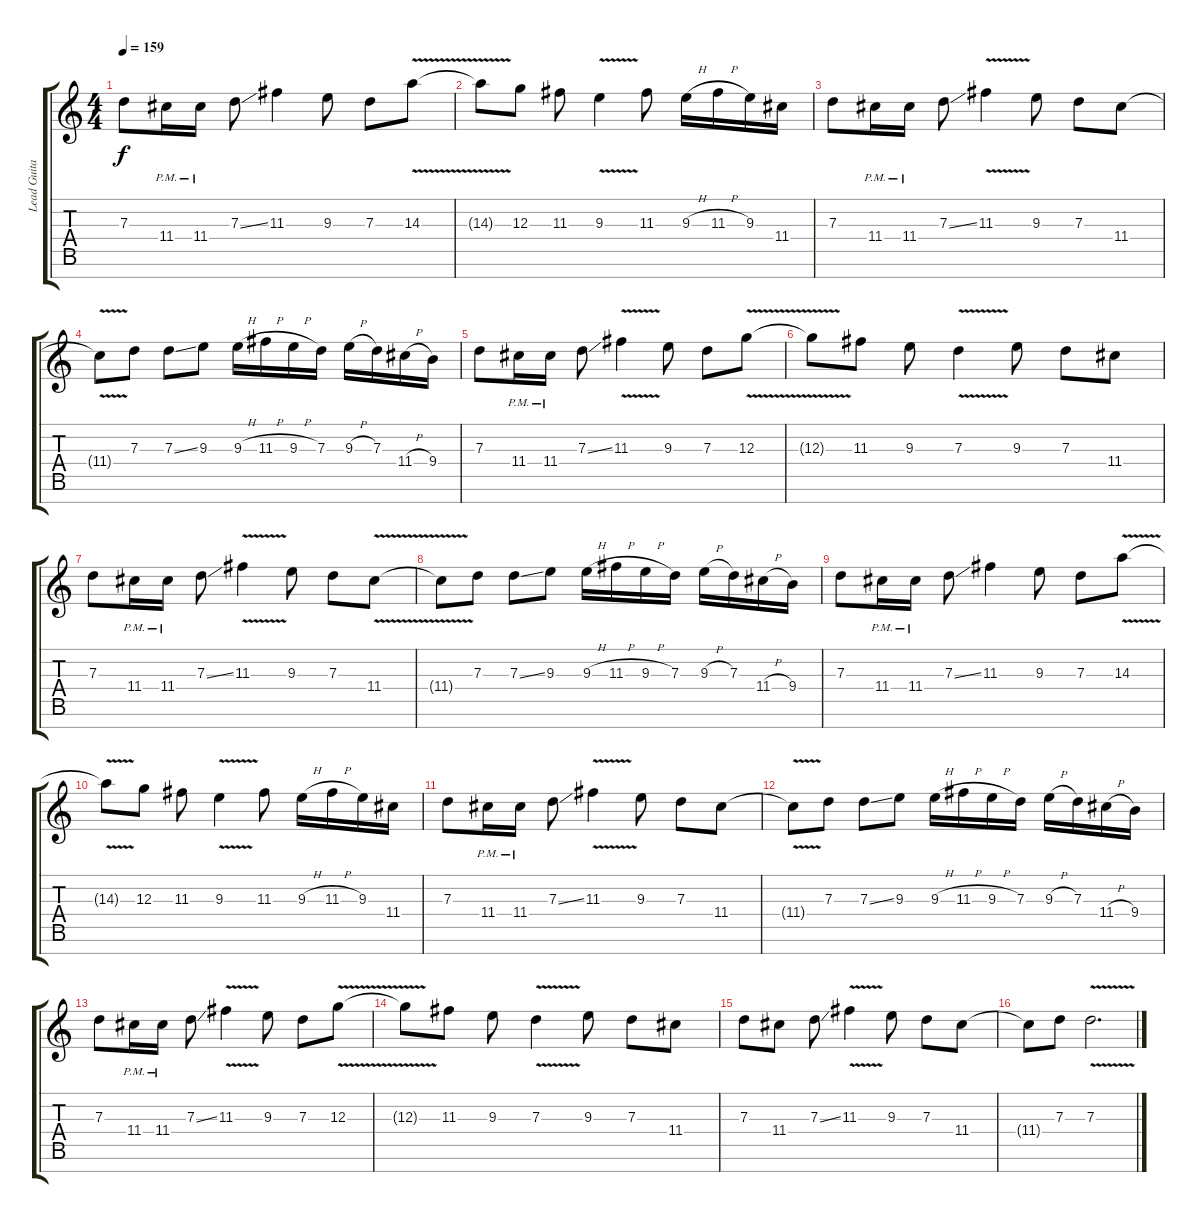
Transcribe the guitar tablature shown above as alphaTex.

\track ("Lead Guitar 2" "Lead Guita") {instrument distortionguitar}
\staff {score tabs}
\tuning (E4 B3 G3 D3 A2 E2 B1) {hide}
\ts (4 4)
\tempo 159
\clef g2
\ks c
7.3.8{dy f} 11.4{pm}.16 11.4{pm}.16 7.3{ss}.8 11.3.4 9.3.8 7.3.8 14.3{v}.8 |
14.3{v t}.8 12.3.8 11.3.8 9.3{v}.4 11.3.8 9.3{h}.16 11.3{h}.16 9.3.16 11.4.16 |
7.3.8 11.4{pm}.16 11.4{pm}.16 7.3{ss}.8 11.3{v}.4 9.3.8 7.3.8 11.4.8 |
11.4{v t}.8 7.3.8 7.3{ss}.8 9.3.8 9.3{h}.16 11.3{h}.16 9.3{h}.16 7.3.16 9.3{h}.16 7.3.16 11.4{h}.16 9.4.16 |
7.3.8 11.4{pm}.16 11.4{pm}.16 7.3{ss}.8 11.3{v}.4 9.3.8 7.3.8 12.3{v}.8 |
12.3{v t}.8 11.3.8 9.3.8 7.3{v}.4 9.3.8 7.3.8 11.4.8 |
7.3.8 11.4{pm}.16 11.4{pm}.16 7.3{ss}.8 11.3{v}.4 9.3.8 7.3.8 11.4{v}.8 |
11.4{v t}.8 7.3.8 7.3{ss}.8 9.3.8 9.3{h}.16 11.3{h}.16 9.3{h}.16 7.3.16 9.3{h}.16 7.3.16 11.4{h}.16 9.4.16 |
7.3.8 11.4{pm}.16 11.4{pm}.16 7.3{ss}.8 11.3.4 9.3.8 7.3.8 14.3{v}.8 |
14.3{v t}.8 12.3.8 11.3.8 9.3{v}.4 11.3.8 9.3{h}.16 11.3{h}.16 9.3.16 11.4.16 |
7.3.8 11.4{pm}.16 11.4{pm}.16 7.3{ss}.8 11.3{v}.4 9.3.8 7.3.8 11.4.8 |
11.4{v t}.8 7.3.8 7.3{ss}.8 9.3.8 9.3{h}.16 11.3{h}.16 9.3{h}.16 7.3.16 9.3{h}.16 7.3.16 11.4{h}.16 9.4.16 |
7.3.8 11.4{pm}.16 11.4{pm}.16 7.3{ss}.8 11.3{v}.4 9.3.8 7.3.8 12.3{v}.8 |
12.3{v t}.8 11.3.8 9.3.8 7.3{v}.4 9.3.8 7.3.8 11.4.8 |
7.3.8 11.4.8 7.3{ss}.8 11.3{v}.4 9.3.8 7.3.8 11.4.8 |
11.4{t}.8 7.3.8 7.3{v}.2{d}
